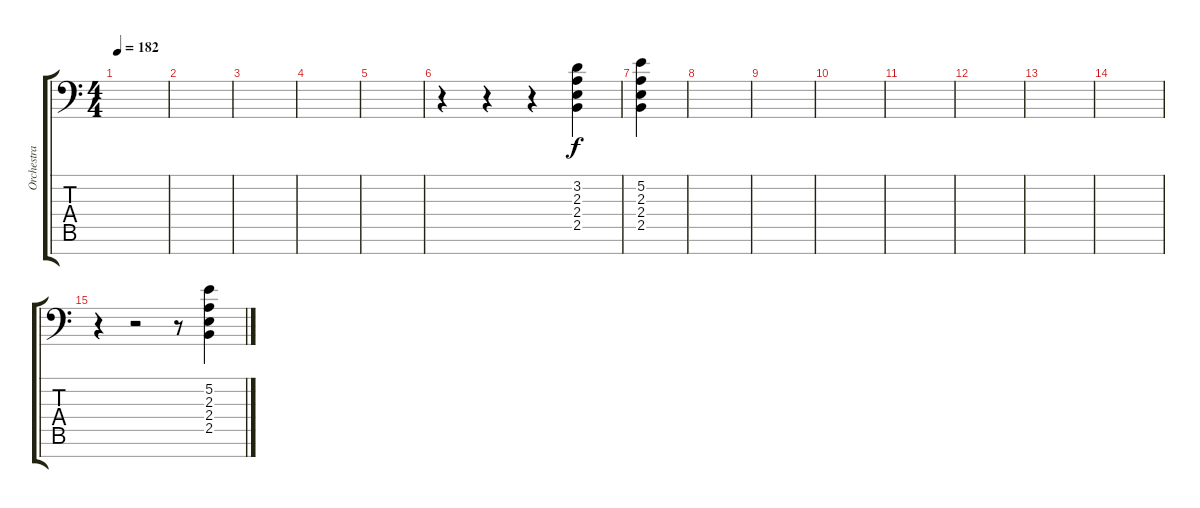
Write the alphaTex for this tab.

\track ("Orchestra Hits" "Orchestra ") {instrument harpsichord}
\staff {score tabs}
\tuning (E4 B3 G3 D3 A2 E2 C-1) {hide}
\ts (4 4)
\tempo 182
\clef f4
\ks c
|
|
|
|
|
r.4 r.4 r.4 (3.2 2.3 2.4 2.5).4 |
(5.2 2.3 2.4 2.5).4 |
|
|
|
|
|
|
|
r.4 r.2 r.8 (5.2 2.3 2.4 2.5).4
